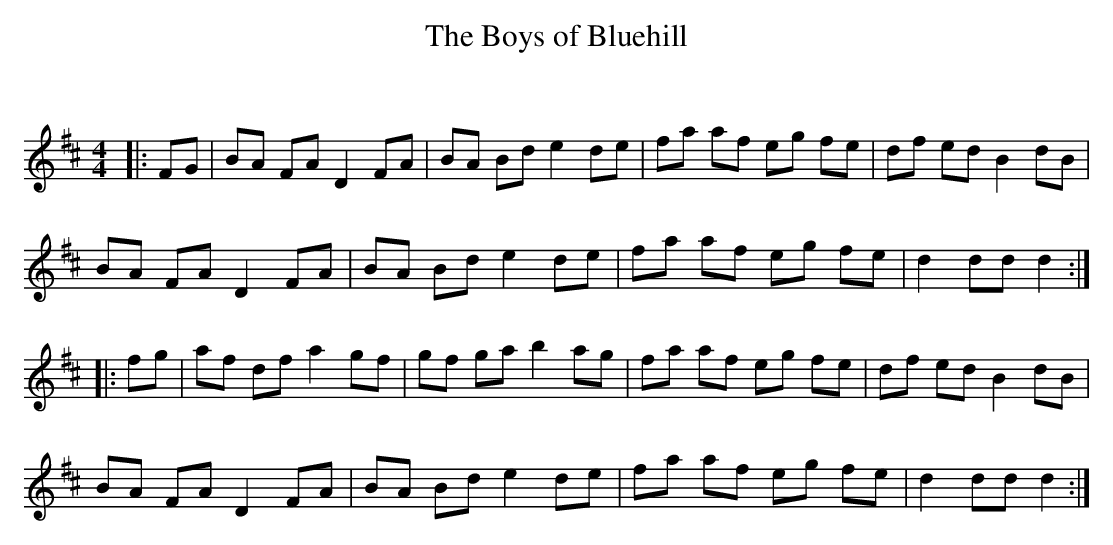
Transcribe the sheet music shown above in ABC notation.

X:1
T: The Boys of Bluehill
C:
Q: 232
K:D
M:4/4
L:1/8
|:FG|BA FA D2 FA|BA Bd e2 de|fa af eg fe|df ed B2 dB|
BA FA D2 FA|BA Bd e2 de|fa af eg fe|d2 dd d2:|
|:fg|af df a2 gf|gf ga b2 ag|fa af eg fe|df ed B2 dB|
BA FA D2 FA|BA Bd e2 de|fa af eg fe|d2 dd d2:|
